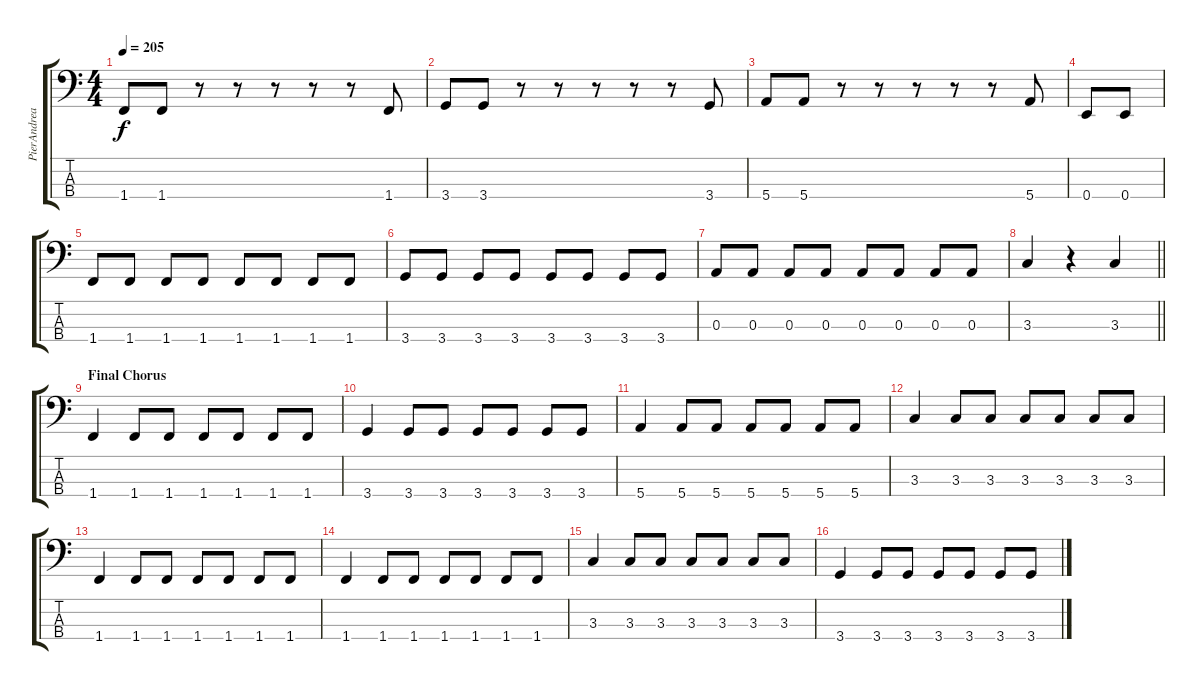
\track ("PierAndrea Palumbo" "PierAndrea") {instrument electricbassfinger}
\staff {score tabs}
\tuning (G2 D2 A1 E1) {hide}
\ts (4 4)
\tempo 205
\clef f4
\ks c
1.4.8{dy f} 1.4.8 r.8 r.8 r.8 r.8 r.8 1.4.8 |
3.4.8 3.4.8 r.8 r.8 r.8 r.8 r.8 3.4.8 |
5.4.8 5.4.8 r.8 r.8 r.8 r.8 r.8 5.4.8 |
0.4.8 0.4.8 |
1.4.8 1.4.8 1.4.8 1.4.8 1.4.8 1.4.8 1.4.8 1.4.8 |
3.4.8 3.4.8 3.4.8 3.4.8 3.4.8 3.4.8 3.4.8 3.4.8 |
0.3.8 0.3.8 0.3.8 0.3.8 0.3.8 0.3.8 0.3.8 0.3.8 |
\barLineRight lightlight
3.3.4 r.4 3.3.4 |
\section ("" "Final Chorus")
1.4.4 1.4.8 1.4.8 1.4.8 1.4.8 1.4.8 1.4.8 |
3.4.4 3.4.8 3.4.8 3.4.8 3.4.8 3.4.8 3.4.8 |
5.4.4 5.4.8 5.4.8 5.4.8 5.4.8 5.4.8 5.4.8 |
3.3.4 3.3.8 3.3.8 3.3.8 3.3.8 3.3.8 3.3.8 |
1.4.4 1.4.8 1.4.8 1.4.8 1.4.8 1.4.8 1.4.8 |
1.4.4 1.4.8 1.4.8 1.4.8 1.4.8 1.4.8 1.4.8 |
3.3.4 3.3.8 3.3.8 3.3.8 3.3.8 3.3.8 3.3.8 |
3.4.4 3.4.8 3.4.8 3.4.8 3.4.8 3.4.8 3.4.8
